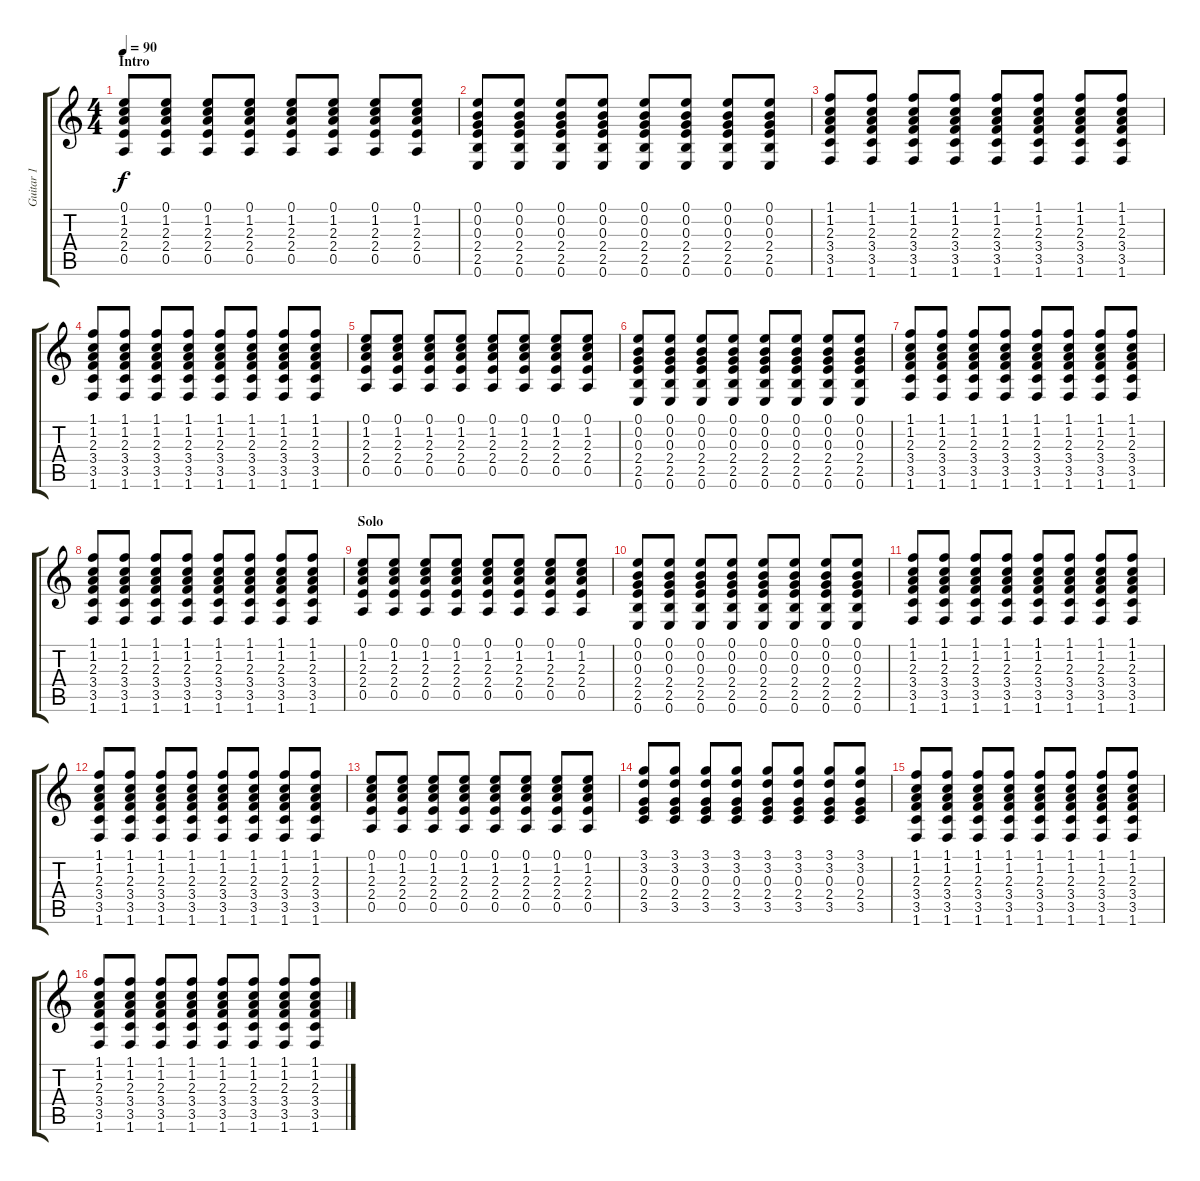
\track ("Guitar 1" "Guitar 1") {instrument electricguitarclean}
\staff {score tabs}
\tuning (E4 B3 G3 D3 A2 E2) {hide}
\ts (4 4)
\section ("" "Intro")
\tempo 90
\clef g2
\ks c
(0.1 1.2 2.3 2.4 0.5).8{dy f instrument electricguitarclean} (0.1 1.2 2.3 2.4 0.5).8 (0.1 1.2 2.3 2.4 0.5).8 (0.1 1.2 2.3 2.4 0.5).8 (0.1 1.2 2.3 2.4 0.5).8 (0.1 1.2 2.3 2.4 0.5).8 (0.1 1.2 2.3 2.4 0.5).8 (0.1 1.2 2.3 2.4 0.5).8 |
(0.1 0.2 0.3 2.4 2.5 0.6).8 (0.1 0.2 0.3 2.4 2.5 0.6).8 (0.1 0.2 0.3 2.4 2.5 0.6).8 (0.1 0.2 0.3 2.4 2.5 0.6).8 (0.1 0.2 0.3 2.4 2.5 0.6).8 (0.1 0.2 0.3 2.4 2.5 0.6).8 (0.1 0.2 0.3 2.4 2.5 0.6).8 (0.1 0.2 0.3 2.4 2.5 0.6).8 |
(1.1 1.2 2.3 3.4 3.5 1.6).8 (1.1 1.2 2.3 3.4 3.5 1.6).8 (1.1 1.2 2.3 3.4 3.5 1.6).8 (1.1 1.2 2.3 3.4 3.5 1.6).8 (1.1 1.2 2.3 3.4 3.5 1.6).8 (1.1 1.2 2.3 3.4 3.5 1.6).8 (1.1 1.2 2.3 3.4 3.5 1.6).8 (1.1 1.2 2.3 3.4 3.5 1.6).8 |
(1.1 1.2 2.3 3.4 3.5 1.6).8 (1.1 1.2 2.3 3.4 3.5 1.6).8 (1.1 1.2 2.3 3.4 3.5 1.6).8 (1.1 1.2 2.3 3.4 3.5 1.6).8 (1.1 1.2 2.3 3.4 3.5 1.6).8 (1.1 1.2 2.3 3.4 3.5 1.6).8 (1.1 1.2 2.3 3.4 3.5 1.6).8 (1.1 1.2 2.3 3.4 3.5 1.6).8 |
(0.1 1.2 2.3 2.4 0.5).8 (0.1 1.2 2.3 2.4 0.5).8 (0.1 1.2 2.3 2.4 0.5).8 (0.1 1.2 2.3 2.4 0.5).8 (0.1 1.2 2.3 2.4 0.5).8 (0.1 1.2 2.3 2.4 0.5).8 (0.1 1.2 2.3 2.4 0.5).8 (0.1 1.2 2.3 2.4 0.5).8 |
(0.1 0.2 0.3 2.4 2.5 0.6).8 (0.1 0.2 0.3 2.4 2.5 0.6).8 (0.1 0.2 0.3 2.4 2.5 0.6).8 (0.1 0.2 0.3 2.4 2.5 0.6).8 (0.1 0.2 0.3 2.4 2.5 0.6).8 (0.1 0.2 0.3 2.4 2.5 0.6).8 (0.1 0.2 0.3 2.4 2.5 0.6).8 (0.1 0.2 0.3 2.4 2.5 0.6).8 |
(1.1 1.2 2.3 3.4 3.5 1.6).8 (1.1 1.2 2.3 3.4 3.5 1.6).8 (1.1 1.2 2.3 3.4 3.5 1.6).8 (1.1 1.2 2.3 3.4 3.5 1.6).8 (1.1 1.2 2.3 3.4 3.5 1.6).8 (1.1 1.2 2.3 3.4 3.5 1.6).8 (1.1 1.2 2.3 3.4 3.5 1.6).8 (1.1 1.2 2.3 3.4 3.5 1.6).8 |
(1.1 1.2 2.3 3.4 3.5 1.6).8 (1.1 1.2 2.3 3.4 3.5 1.6).8 (1.1 1.2 2.3 3.4 3.5 1.6).8 (1.1 1.2 2.3 3.4 3.5 1.6).8 (1.1 1.2 2.3 3.4 3.5 1.6).8 (1.1 1.2 2.3 3.4 3.5 1.6).8 (1.1 1.2 2.3 3.4 3.5 1.6).8 (1.1 1.2 2.3 3.4 3.5 1.6).8 |
\section ("" "Solo")
(0.1 1.2 2.3 2.4 0.5).8 (0.1 1.2 2.3 2.4 0.5).8 (0.1 1.2 2.3 2.4 0.5).8 (0.1 1.2 2.3 2.4 0.5).8 (0.1 1.2 2.3 2.4 0.5).8 (0.1 1.2 2.3 2.4 0.5).8 (0.1 1.2 2.3 2.4 0.5).8 (0.1 1.2 2.3 2.4 0.5).8 |
(0.1 0.2 0.3 2.4 2.5 0.6).8 (0.1 0.2 0.3 2.4 2.5 0.6).8 (0.1 0.2 0.3 2.4 2.5 0.6).8 (0.1 0.2 0.3 2.4 2.5 0.6).8 (0.1 0.2 0.3 2.4 2.5 0.6).8 (0.1 0.2 0.3 2.4 2.5 0.6).8 (0.1 0.2 0.3 2.4 2.5 0.6).8 (0.1 0.2 0.3 2.4 2.5 0.6).8 |
(1.1 1.2 2.3 3.4 3.5 1.6).8 (1.1 1.2 2.3 3.4 3.5 1.6).8 (1.1 1.2 2.3 3.4 3.5 1.6).8 (1.1 1.2 2.3 3.4 3.5 1.6).8 (1.1 1.2 2.3 3.4 3.5 1.6).8 (1.1 1.2 2.3 3.4 3.5 1.6).8 (1.1 1.2 2.3 3.4 3.5 1.6).8 (1.1 1.2 2.3 3.4 3.5 1.6).8 |
(1.1 1.2 2.3 3.4 3.5 1.6).8 (1.1 1.2 2.3 3.4 3.5 1.6).8 (1.1 1.2 2.3 3.4 3.5 1.6).8 (1.1 1.2 2.3 3.4 3.5 1.6).8 (1.1 1.2 2.3 3.4 3.5 1.6).8 (1.1 1.2 2.3 3.4 3.5 1.6).8 (1.1 1.2 2.3 3.4 3.5 1.6).8 (1.1 1.2 2.3 3.4 3.5 1.6).8 |
(0.1 1.2 2.3 2.4 0.5).8 (0.1 1.2 2.3 2.4 0.5).8 (0.1 1.2 2.3 2.4 0.5).8 (0.1 1.2 2.3 2.4 0.5).8 (0.1 1.2 2.3 2.4 0.5).8 (0.1 1.2 2.3 2.4 0.5).8 (0.1 1.2 2.3 2.4 0.5).8 (0.1 1.2 2.3 2.4 0.5).8 |
(3.1 3.2 0.3 2.4 3.5).8 (3.1 3.2 0.3 2.4 3.5).8 (3.1 3.2 0.3 2.4 3.5).8 (3.1 3.2 0.3 2.4 3.5).8 (3.1 3.2 0.3 2.4 3.5).8 (3.1 3.2 0.3 2.4 3.5).8 (3.1 3.2 0.3 2.4 3.5).8 (3.1 3.2 0.3 2.4 3.5).8 |
(1.1 1.2 2.3 3.4 3.5 1.6).8 (1.1 1.2 2.3 3.4 3.5 1.6).8 (1.1 1.2 2.3 3.4 3.5 1.6).8 (1.1 1.2 2.3 3.4 3.5 1.6).8 (1.1 1.2 2.3 3.4 3.5 1.6).8 (1.1 1.2 2.3 3.4 3.5 1.6).8 (1.1 1.2 2.3 3.4 3.5 1.6).8 (1.1 1.2 2.3 3.4 3.5 1.6).8 |
(1.1 1.2 2.3 3.4 3.5 1.6).8 (1.1 1.2 2.3 3.4 3.5 1.6).8 (1.1 1.2 2.3 3.4 3.5 1.6).8 (1.1 1.2 2.3 3.4 3.5 1.6).8 (1.1 1.2 2.3 3.4 3.5 1.6).8 (1.1 1.2 2.3 3.4 3.5 1.6).8 (1.1 1.2 2.3 3.4 3.5 1.6).8 (1.1 1.2 2.3 3.4 3.5 1.6).8
